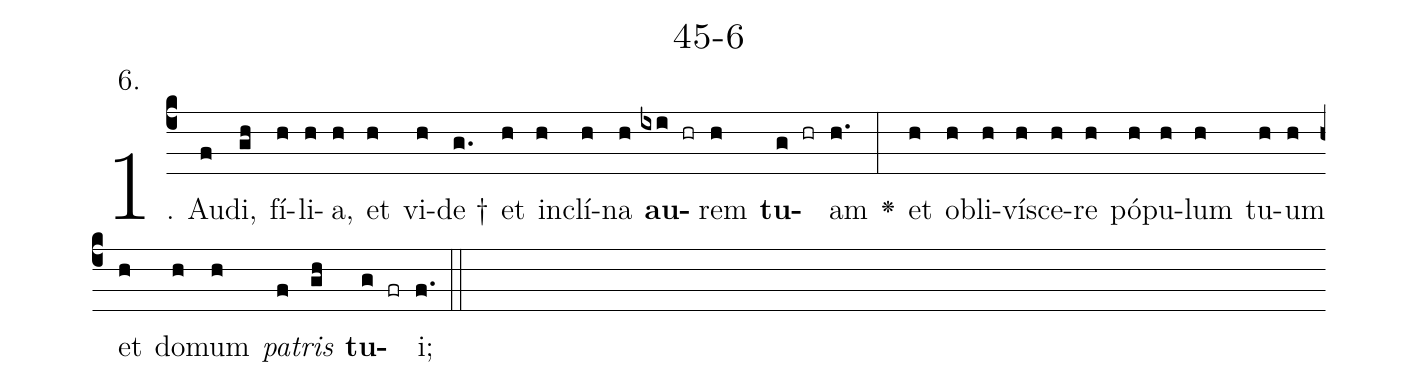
name: 45-6;
annotation: 6.;
%%
(c4)1. Au(f)di,(gh) fí(h)li(h)a,(h) et(h) vi(h)de †(g.) et(h) in(h)clí(h)na(h) <b>au</b>(ixi hr)rem(h) <b>tu</b>(g hr)am(h.) <v>\greheightstar</v>(:) et(h) ob(h)li(h)ví(h)sce(h)re(h) pó(h)pu(h)lum(h) tu(h)um(h) et(h) do(h)mum(h) <i>pa</i>(f)<i>tris</i>(gh) <b>tu</b>(g fr)i;(f.) (::)
